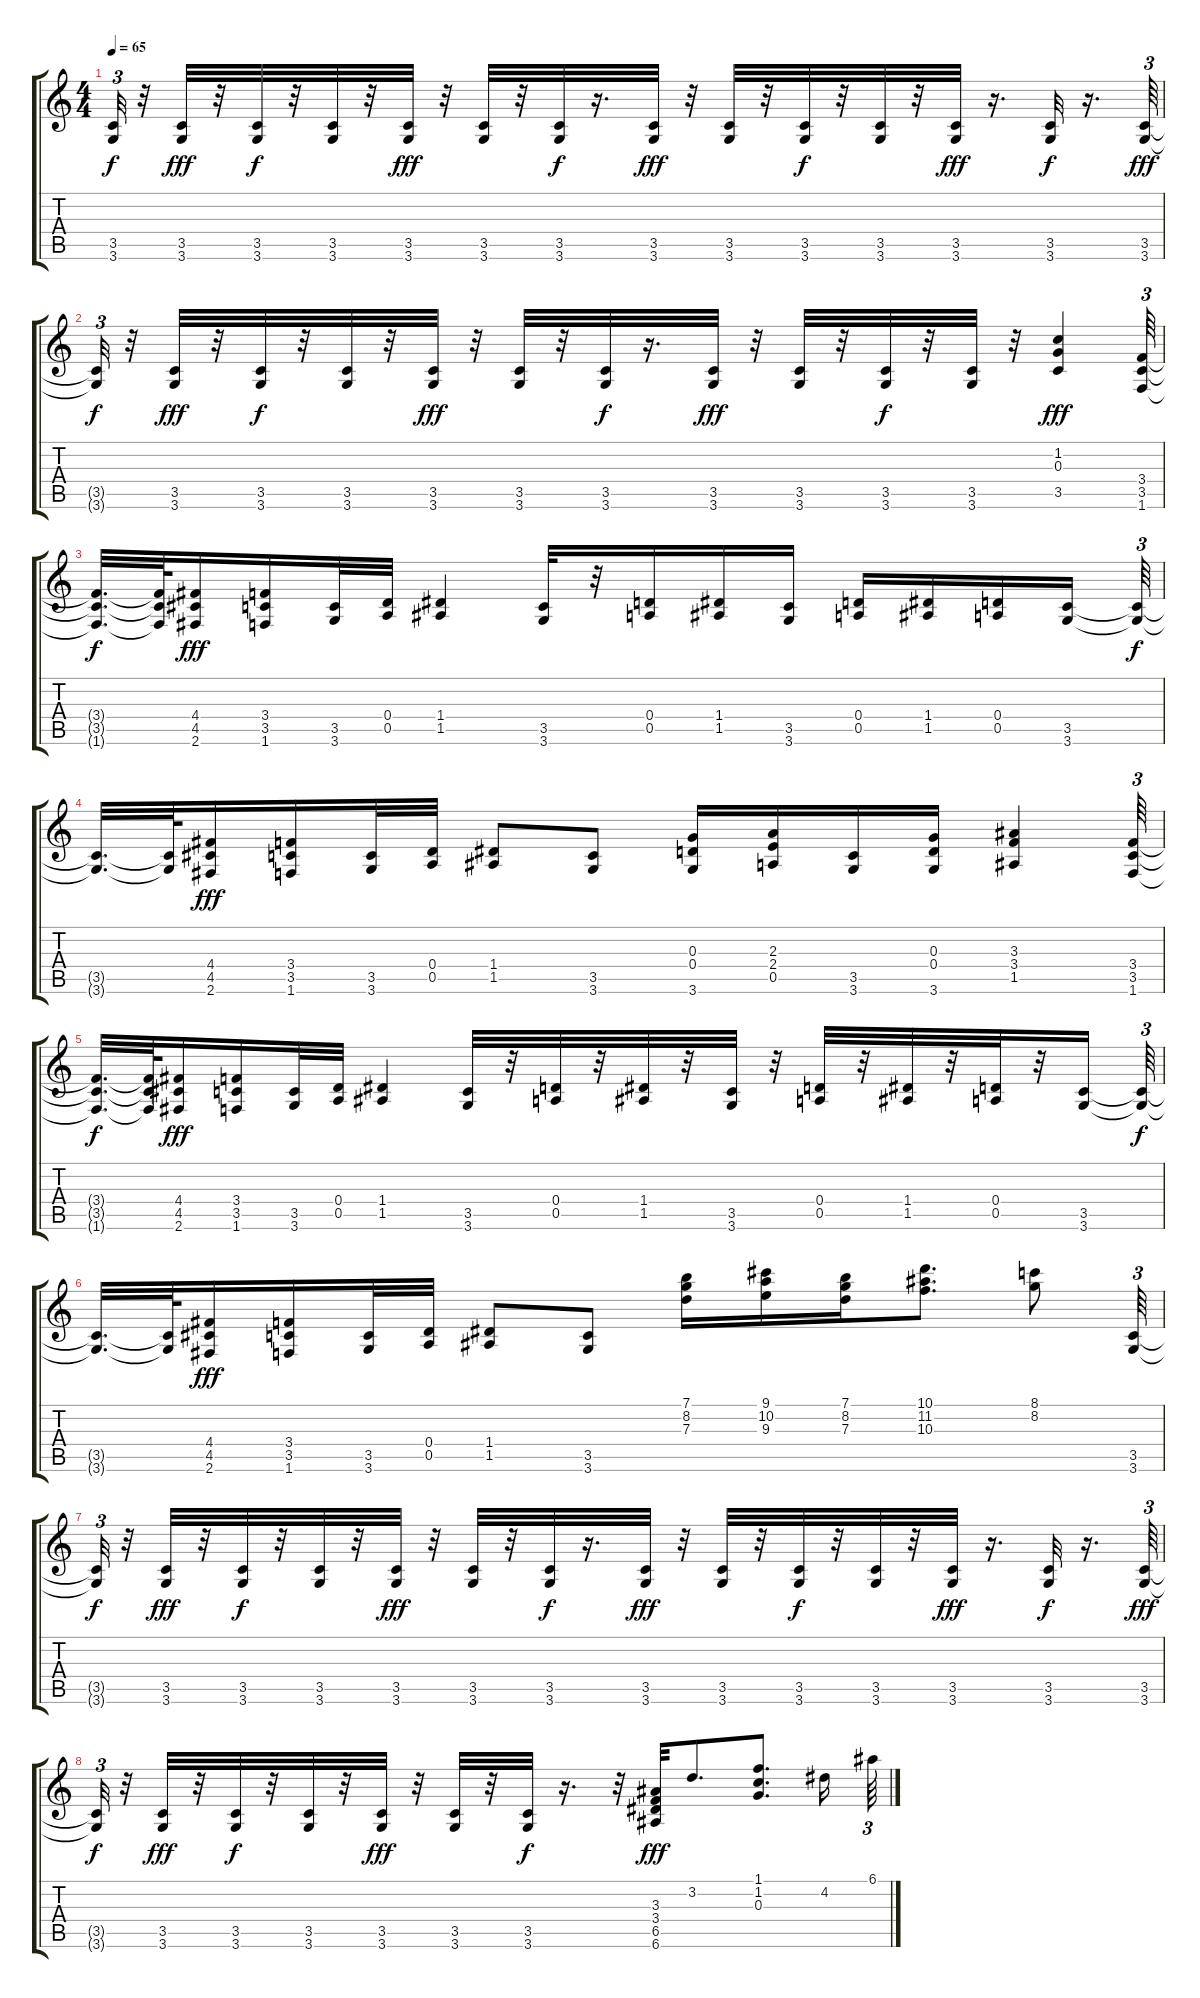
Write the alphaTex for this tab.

\track "" {instrument distortionguitar}
\staff {score tabs}
\tuning (E4 B3 G3 D3 A2 E2) {hide}
\ts (4 4)
\tempo 65
\clef g2
\ks c
(3.5{t} 3.6{t}).32{tu (3 2) dy f} r.32 (3.5 3.6).32{dy fff} r.32 (3.5 3.6).32{dy f} r.32 (3.5 3.6).32 r.32 (3.5 3.6).32{dy fff} r.32 (3.5 3.6).32 r.32 (3.5 3.6).32{dy f} r.16{d} (3.5 3.6).32{dy fff} r.32 (3.5 3.6).32 r.32 (3.5 3.6).32{dy f} r.32 (3.5 3.6).32 r.32 (3.5 3.6).32{dy fff} r.16{d} (3.5 3.6).32{dy f} r.16{d} (3.5 3.6).64{tu (3 2) dy fff} |
(3.5{t} 3.6{t}).32{tu (3 2) dy f} r.32 (3.5 3.6).32{dy fff} r.32 (3.5 3.6).32{dy f} r.32 (3.5 3.6).32 r.32 (3.5 3.6).32{dy fff} r.32 (3.5 3.6).32 r.32 (3.5 3.6).32{dy f} r.16{d} (3.5 3.6).32{dy fff} r.32 (3.5 3.6).32 r.32 (3.5 3.6).32{dy f} r.32 (3.5 3.6).32 r.32 (1.2 0.3 3.5).4{dy fff} (3.4 3.5 1.6).64{tu (3 2)} |
(3.4{t} 3.5{t} 1.6{t}).32{d dy f} (3.4{t} 3.5{t} 1.6{t}).64 (4.4 4.5 2.6).16{dy fff} (3.4 3.5 1.6).16 (3.5 3.6).32 (0.4 0.5).32 (1.4 1.5).4 (3.5 3.6).32 r.32 (0.4 0.5).16 (1.4 1.5).16 (3.5 3.6).16 (0.4 0.5).16 (1.4 1.5).16 (0.4 0.5).16 (3.5 3.6).16 (3.5{t} 3.6{t}).64{tu (3 2) dy f} |
(3.5{t} 3.6{t}).32{d} (3.5{t} 3.6{t}).64 (4.4 4.5 2.6).16{dy fff} (3.4 3.5 1.6).16 (3.5 3.6).32 (0.4 0.5).32 (1.4 1.5).8 (3.5 3.6).8 (0.3 0.4 3.6).16 (2.3 2.4 0.5).16 (3.5 3.6).16 (0.3 0.4 3.6).16 (3.3 3.4 1.5).4 (3.4 3.5 1.6).64{tu (3 2)} |
(3.4{t} 3.5{t} 1.6{t}).32{d dy f} (3.4{t} 3.5{t} 1.6{t}).64 (4.4 4.5 2.6).16{dy fff} (3.4 3.5 1.6).16 (3.5 3.6).32 (0.4 0.5).32 (1.4 1.5).4 (3.5 3.6).32 r.32 (0.4 0.5).32 r.32 (1.4 1.5).32 r.32 (3.5 3.6).32 r.32 (0.4 0.5).32 r.32 (1.4 1.5).32 r.32 (0.4 0.5).32 r.32 (3.5 3.6).16 (3.5{t} 3.6{t}).64{tu (3 2) dy f} |
(3.5{t} 3.6{t}).32{d} (3.5{t} 3.6{t}).64 (4.4 4.5 2.6).16{dy fff} (3.4 3.5 1.6).16 (3.5 3.6).32 (0.4 0.5).32 (1.4 1.5).8 (3.5 3.6).8 (7.1 8.2 7.3).16 (9.1 10.2 9.3).16 (7.1 8.2 7.3).16 (10.1 11.2 10.3).8{d} (8.1 8.2).8 (3.5 3.6).64{tu (3 2)} |
(3.5{t} 3.6{t}).32{tu (3 2) dy f} r.32 (3.5 3.6).32{dy fff} r.32 (3.5 3.6).32{dy f} r.32 (3.5 3.6).32 r.32 (3.5 3.6).32{dy fff} r.32 (3.5 3.6).32 r.32 (3.5 3.6).32{dy f} r.16{d} (3.5 3.6).32{dy fff} r.32 (3.5 3.6).32 r.32 (3.5 3.6).32{dy f} r.32 (3.5 3.6).32 r.32 (3.5 3.6).32{dy fff} r.16{d} (3.5 3.6).32{dy f} r.16{d} (3.5 3.6).64{tu (3 2) dy fff} |
(3.5{t} 3.6{t}).32{tu (3 2) dy f} r.32 (3.5 3.6).32{dy fff} r.32 (3.5 3.6).32{dy f} r.32 (3.5 3.6).32 r.32 (3.5 3.6).32{dy fff} r.32 (3.5 3.6).32 r.32 (3.5 3.6).32{dy f} r.16{d} r.32 (3.3 3.4 6.5 6.6).32{dy fff} 3.2.8{d} (1.1 1.2 0.3).8{d} 4.2.16 6.1.64{tu (3 2)}
